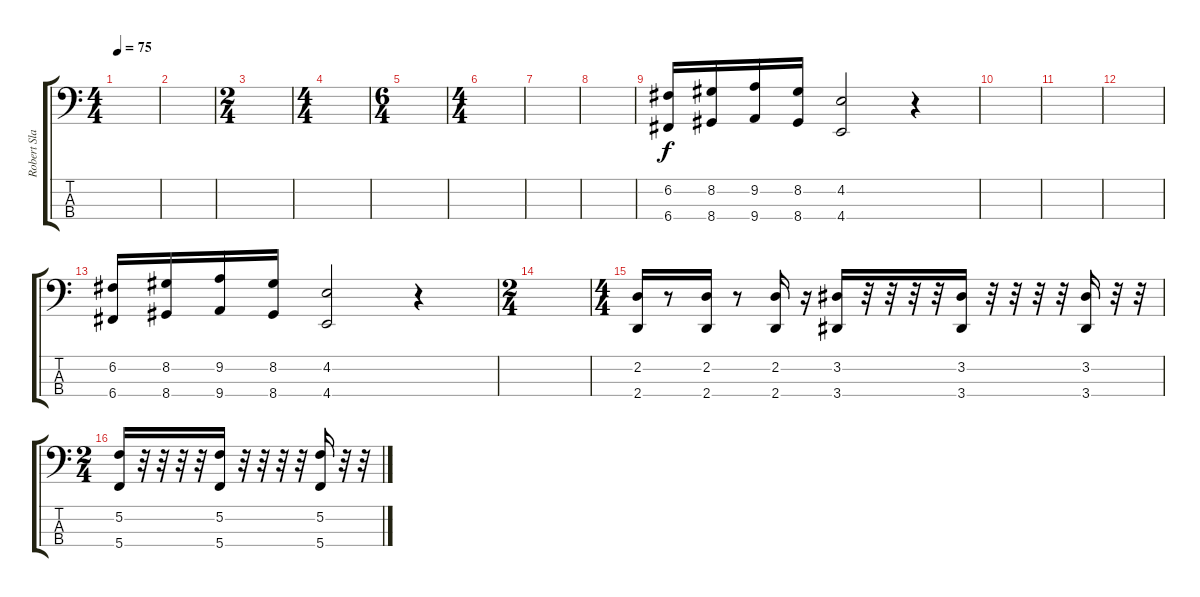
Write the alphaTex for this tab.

\track ("Robert Slap" "Robert Sla") {instrument slapbass1}
\staff {score tabs}
\tuning (F2 C2 G1 C1) {hide}
\ts (4 4)
\tempo 75
\clef f4
\ks c
|
|
\ts (2 4)
|
\ts (4 4)
|
\ts (6 4)
|
\ts (4 4)
|
|
|
(6.2 6.4).16 (8.2 8.4).16 (9.2 9.4).16 (8.2 8.4).16 (4.2 4.4).2 r.4 |
|
|
|
(6.2 6.4).16 (8.2 8.4).16 (9.2 9.4).16 (8.2 8.4).16 (4.2 4.4).2 r.4 |
\ts (2 4)
|
\ts (4 4)
(2.2 2.4).16 r.8 (2.2 2.4).16 r.8 (2.2 2.4).16 r.16 (3.2 3.4).16 r.32 r.32 r.32 r.32 (3.2 3.4).16 r.32 r.32 r.32 r.32 (3.2 3.4).16 r.32 r.32 |
\ts (2 4)
(5.2 5.4).16 r.32 r.32 r.32 r.32 (5.2 5.4).16 r.32 r.32 r.32 r.32 (5.2 5.4).16 r.32 r.32
